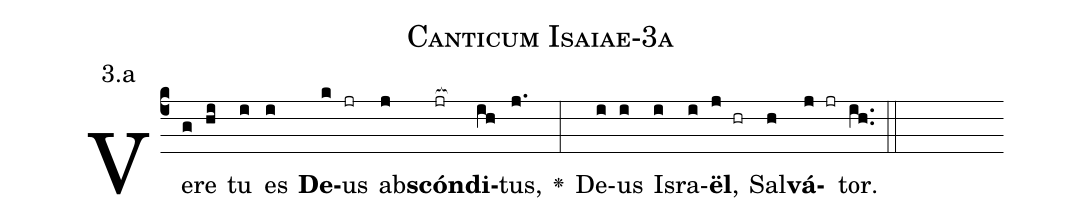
name: Canticum Isaiae-3a;
annotation: 3.a;
%%
(c4)Ve(g)re(hi) tu(i) es(i) <b>De</b>(k)us(jr) ab(j)<b>scón</b>(jr[ocb:1{])<b>di</b>(ih[ocb:0}])tus,(j.) <v>\greheightstar</v>(:) De(i)us(i) Is(i)ra(i)<b>ël</b>,(j hr) Sal(h)<b>vá</b>(j jr)tor.(ih..) (::)


%E(i) u(i) o(j) u(h) a(j) e.(ih..) (::)
